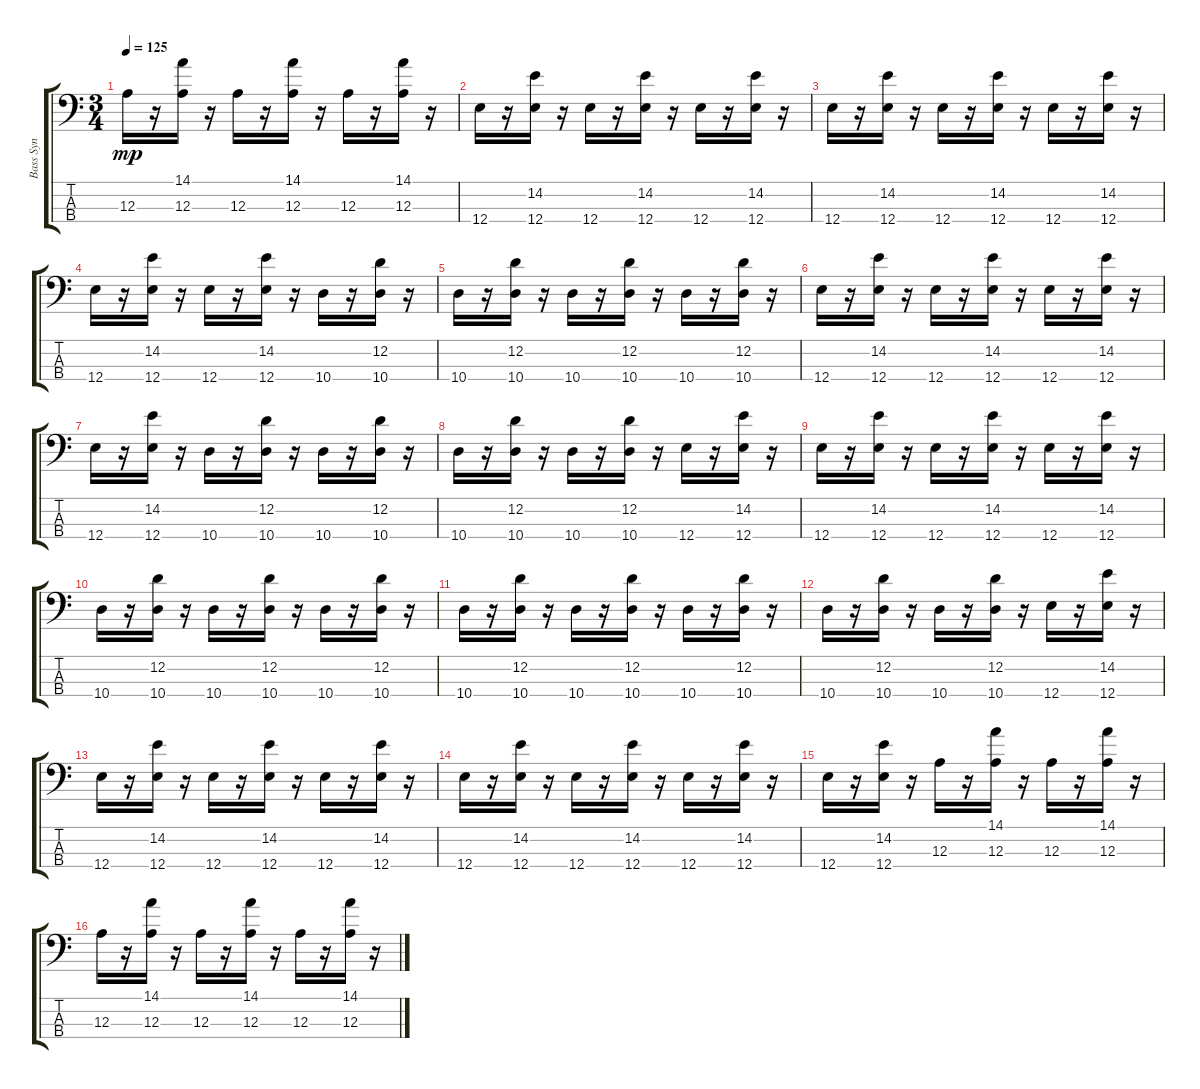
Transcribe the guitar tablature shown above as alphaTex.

\track ("Bass Syn" "Bass Syn") {instrument synthbass1}
\staff {score tabs}
\tuning (G2 D2 A1 E1) {hide}
\ts (3 4)
\tempo 125
\clef f4
\ks c
12.3.16{dy mp} r.16 (14.1 12.3).16 r.16 12.3.16 r.16 (14.1 12.3).16 r.16 12.3.16 r.16 (14.1 12.3).16 r.16 |
12.4.16 r.16 (14.2 12.4).16 r.16 12.4.16 r.16 (14.2 12.4).16 r.16 12.4.16 r.16 (14.2 12.4).16 r.16 |
12.4.16 r.16 (14.2 12.4).16 r.16 12.4.16 r.16 (14.2 12.4).16 r.16 12.4.16 r.16 (14.2 12.4).16 r.16 |
12.4.16 r.16 (14.2 12.4).16 r.16 12.4.16 r.16 (14.2 12.4).16 r.16 10.4.16 r.16 (12.2 10.4).16 r.16 |
10.4.16 r.16 (12.2 10.4).16 r.16 10.4.16 r.16 (12.2 10.4).16 r.16 10.4.16 r.16 (12.2 10.4).16 r.16 |
12.4.16 r.16 (14.2 12.4).16 r.16 12.4.16 r.16 (14.2 12.4).16 r.16 12.4.16 r.16 (14.2 12.4).16 r.16 |
12.4.16 r.16 (14.2 12.4).16 r.16 10.4.16 r.16 (12.2 10.4).16 r.16 10.4.16 r.16 (12.2 10.4).16 r.16 |
10.4.16 r.16 (12.2 10.4).16 r.16 10.4.16 r.16 (12.2 10.4).16 r.16 12.4.16 r.16 (14.2 12.4).16 r.16 |
12.4.16 r.16 (14.2 12.4).16 r.16 12.4.16 r.16 (14.2 12.4).16 r.16 12.4.16 r.16 (14.2 12.4).16 r.16 |
10.4.16 r.16 (12.2 10.4).16 r.16 10.4.16 r.16 (12.2 10.4).16 r.16 10.4.16 r.16 (12.2 10.4).16 r.16 |
10.4.16 r.16 (12.2 10.4).16 r.16 10.4.16 r.16 (12.2 10.4).16 r.16 10.4.16 r.16 (12.2 10.4).16 r.16 |
10.4.16 r.16 (12.2 10.4).16 r.16 10.4.16 r.16 (12.2 10.4).16 r.16 12.4.16 r.16 (14.2 12.4).16 r.16 |
12.4.16 r.16 (14.2 12.4).16 r.16 12.4.16 r.16 (14.2 12.4).16 r.16 12.4.16 r.16 (14.2 12.4).16 r.16 |
12.4.16 r.16 (14.2 12.4).16 r.16 12.4.16 r.16 (14.2 12.4).16 r.16 12.4.16 r.16 (14.2 12.4).16 r.16 |
12.4.16 r.16 (14.2 12.4).16 r.16 12.3.16 r.16 (14.1 12.3).16 r.16 12.3.16 r.16 (14.1 12.3).16 r.16 |
12.3.16 r.16 (14.1 12.3).16 r.16 12.3.16 r.16 (14.1 12.3).16 r.16 12.3.16 r.16 (14.1 12.3).16 r.16
